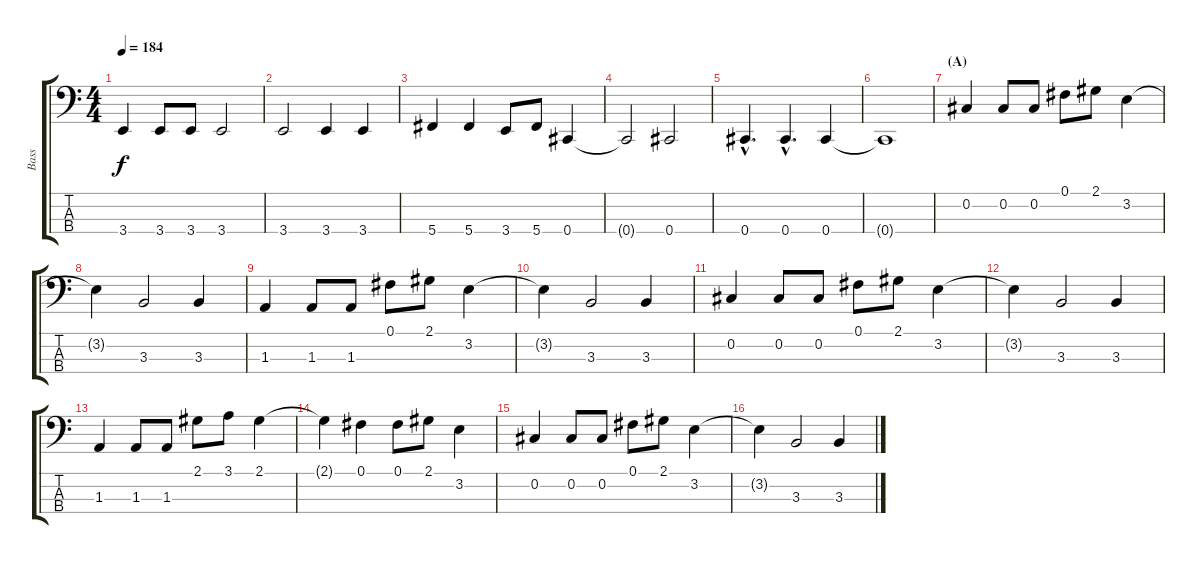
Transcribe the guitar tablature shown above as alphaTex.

\track ("Bass" "Bass") {instrument electricbassfinger}
\staff {score tabs}
\tuning (Gb2 Db2 Ab1 Db1) {hide}
\ts (4 4)
\tempo 184
\clef f4
\ks c
3.4.4{dy f} 3.4.8 3.4.8 3.4.2 |
3.4.2 3.4.4 3.4.4 |
5.4.4 5.4.4 3.4.8 5.4.8 0.4.4 |
0.4{t}.2 0.4.2 |
0.4{hac}.4{d} 0.4{hac}.4{d} 0.4.4 |
0.4{t}.1 |
\section ("" "(A)")
0.2.4 0.2.8 0.2.8 0.1.8 2.1.8 3.2.4 |
3.2{t}.4 3.3.2 3.3.4 |
1.3.4 1.3.8 1.3.8 0.1.8 2.1.8 3.2.4 |
3.2{t}.4 3.3.2 3.3.4 |
0.2.4 0.2.8 0.2.8 0.1.8 2.1.8 3.2.4 |
3.2{t}.4 3.3.2 3.3.4 |
1.3.4 1.3.8 1.3.8 2.1.8 3.1.8 2.1.4 |
2.1{t}.4 0.1.4 0.1.8 2.1.8 3.2.4 |
0.2.4 0.2.8 0.2.8 0.1.8 2.1.8 3.2.4 |
3.2{t}.4 3.3.2 3.3.4
